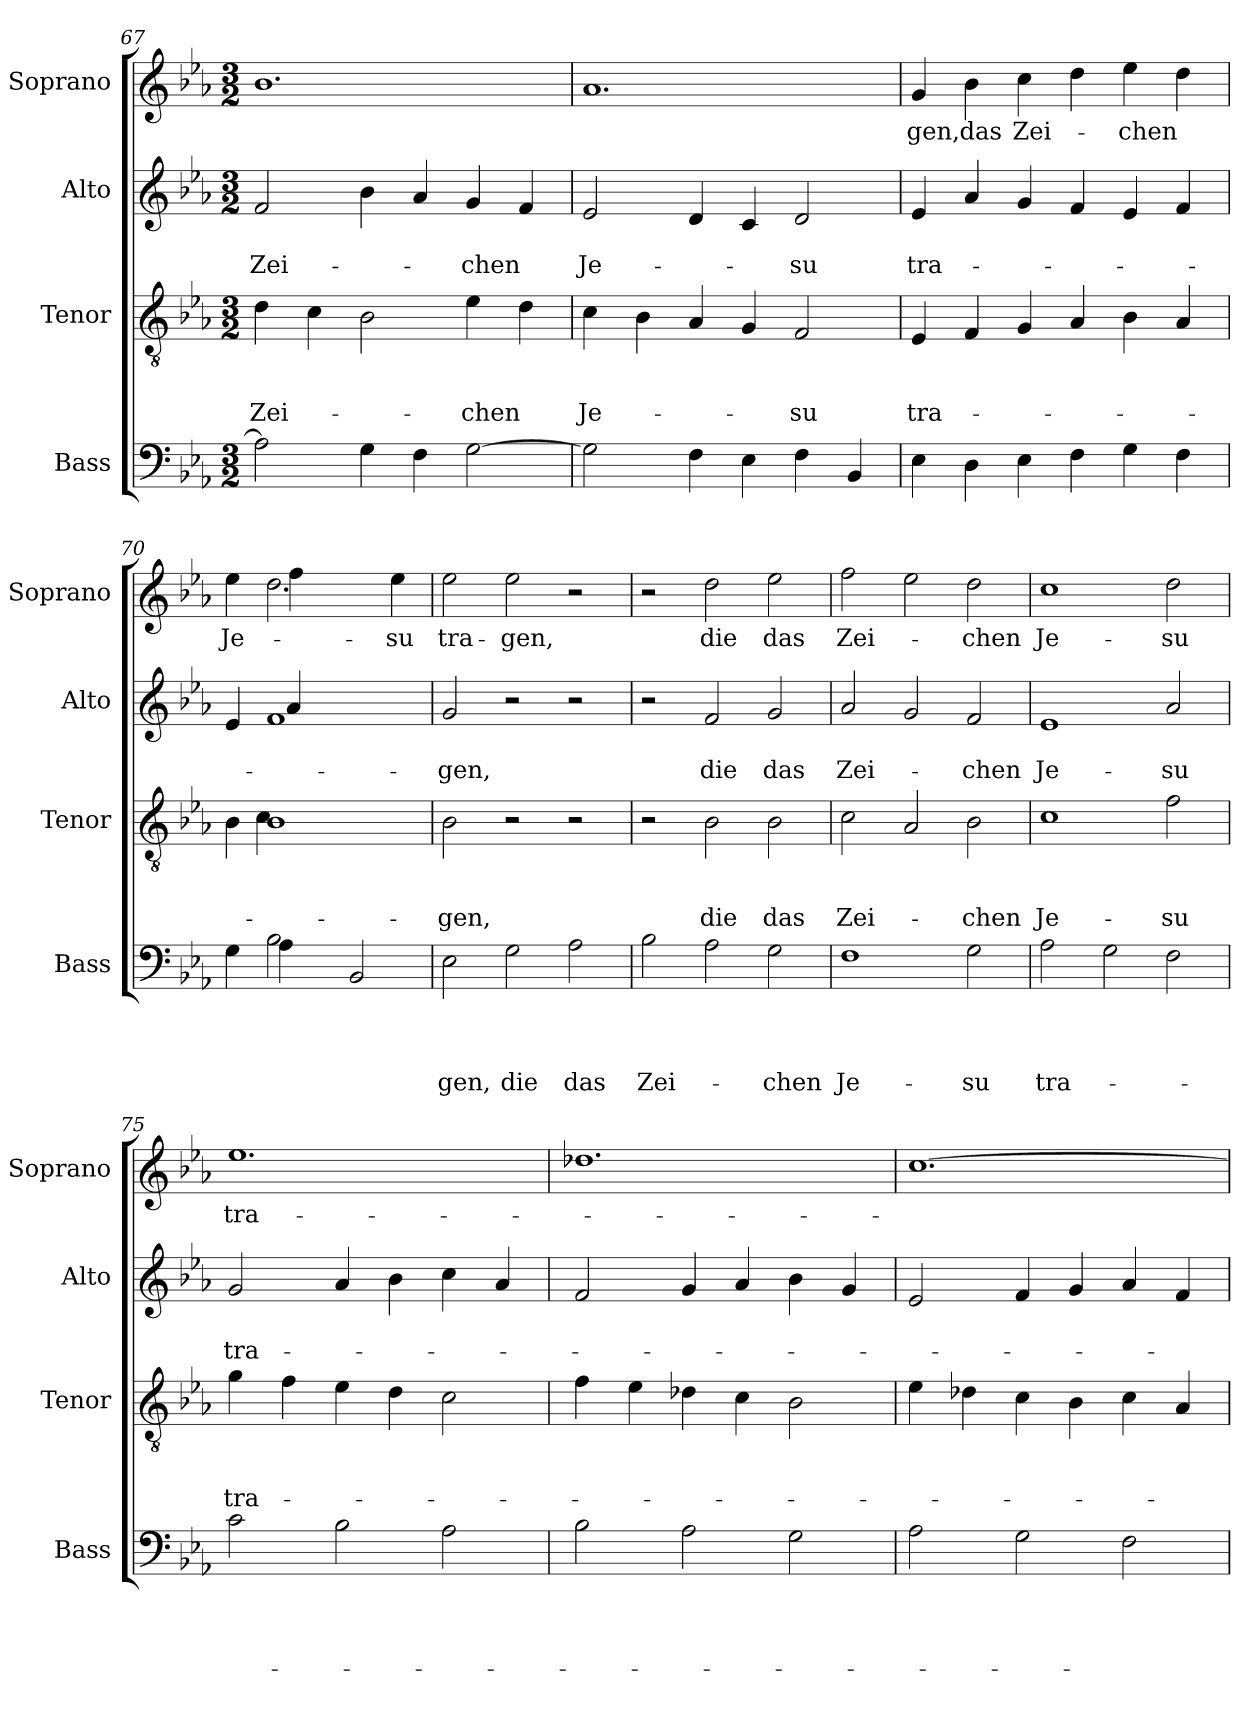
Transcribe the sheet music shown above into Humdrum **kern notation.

**kern	**text	**text	**text	**text	**kern	**text	**text	**text	**kern	**text	**text	**kern	**text
*part4	*part4	*part4	*part4	*part4	*part3	*part3	*part3	*part3	*part2	*part2	*part2	*part1	*part1
*staff4	*staff4	*staff4	*staff4	*staff4	*staff3	*staff3	*staff3	*staff3	*staff2	*staff2	*staff2	*staff1	*staff1
*I"Bass	*	*	*	*	*I"Tenor	*	*	*	*I"Alto	*	*	*I"Soprano	*
*I'Bass	*	*	*	*	*I'Tenor	*	*	*	*I'Alto	*	*	*I'Soprano	*
!!LO:LB:g=z
*clefF4	*	*	*	*	*clefGv2	*	*	*	*clefG2	*	*	*clefG2	*
*k[b-e-a-]	*	*	*	*	*k[b-e-a-]	*	*	*	*k[b-e-a-]	*	*	*k[b-e-a-]	*
*E-:	*	*	*	*	*E-:	*	*	*	*E-:	*	*	*E-:	*
*M3/2	*	*	*	*	*M3/2	*	*	*	*M3/2	*	*	*M3/2	*
=67	=67	=67	=67	=67	=67	=67	=67	=67	=67	=67	=67	=67	=67
!	!	!	!	!	!	!	!	!LO:LY:b	!	!	!LO:LY:b	!	!
2A-\]	.	.	.	.	4d\	.	.	Zei-	2f/	.	Zei-	1.b-	.
.	.	.	.	.	4c\	.	.	.	.	.	.	.	.
4G\	.	.	.	.	2B-\	.	.	.	4b-\	.	.	.	.
4F\	.	.	.	.	.	.	.	.	4a-/	.	.	.	.
!	!	!	!	!	!	!	!	!LO:LY:b	!	!	!LO:LY:b	!	!
[>2G\	.	.	.	.	4e-\	.	.	-chen	4g/	.	-chen	.	.
.	.	.	.	.	4d\	.	.	.	4f/	.	.	.	.
=68	=68	=68	=68	=68	=68	=68	=68	=68	=68	=68	=68	=68	=68
!	!	!	!	!	!	!	!	!LO:LY:b	!	!	!LO:LY:b	!	!
2G\]	.	.	.	.	4c\	.	.	Je-	2e-/	.	Je-	1.a-	.
.	.	.	.	.	4B-\	.	.	.	.	.	.	.	.
4F\	.	.	.	.	4A-/	.	.	.	4d/	.	.	.	.
4E-\	.	.	.	.	4G/	.	.	.	4c/	.	.	.	.
!	!	!	!	!	!	!	!	!LO:LY:b	!	!	!LO:LY:b	!	!
4F\	.	.	.	.	2F/	.	.	-su	2d/	.	-su	.	.
4BB-/	.	.	.	.	.	.	.	.	.	.	.	.	.
=69	=69	=69	=69	=69	=69	=69	=69	=69	=69	=69	=69	=69	=69
!	!	!	!	!	!	!	!	!LO:LY:b	!	!	!LO:LY:b	!	!LO:LY:b
4E-\	.	.	.	.	4E-/	.	.	tra-	4e-/	.	tra-	4g/	-gen,
!	!	!	!	!	!	!	!	!	!	!	!	!	!LO:LY:b
4D\	.	.	.	.	4F/	.	.	.	4a-/	.	.	4b-\	das
!	!	!	!	!	!	!	!	!	!	!	!	!	!LO:LY:b
4E-\	.	.	.	.	4G/	.	.	.	4g/	.	.	4cc\	Zei-
4F\	.	.	.	.	4A-/	.	.	.	4f/	.	.	4dd\	.
!	!	!	!	!	!	!	!	!	!	!	!	!	!LO:LY:b
4G\	.	.	.	.	4B-\	.	.	.	4e-/	.	.	4ee-\	-chen
4F\	.	.	.	.	4A-/	.	.	.	4f/	.	.	4dd\	.
=70	=70	=70	=70	=70	=70	=70	=70	=70	=70	=70	=70	=70	=70
*^	*	*	*	*	*^	*	*	*	*^	*	*	*	*
!	!	!	!	!	!	!	!	!	!	!	!	!	!	!	!	!LO:LY:b
*	*	*	*	*	*	*	*	*	*	*	*	*	*	*	*^	*
4G\	4ryy	.	.	.	.	4B-\	4ryy	.	.	.	4e-/	4ryy	.	.	4ee-\	4ryy	Je-
2B-\	4A-\	.	.	.	.	1B-	4c\	.	.	.	1f	4a-/	.	.	2.dd\	4ff\	.
.	2.ryy	.	.	.	.	.	2.ryy	.	.	.	.	2.ryy	.	.	.	2.ryy	.
2BB-/	.	.	.	.	.	.	.	.	.	.	.	.	.	.	.	.	.
!	!	!	!	!	!	!	!	!	!	!	!	!	!	!	!	!	!LO:LY:b
.	.	.	.	.	.	.	.	.	.	.	.	.	.	.	4ee-\	.	-su
*v	*v	*	*	*	*	*	*	*	*	*	*v	*v	*	*	*v	*v	*
*	*	*	*	*	*v	*v	*	*	*	*	*	*	*	*
=71	=71	=71	=71	=71	=71	=71	=71	=71	=71	=71	=71	=71	=71
!	!	!	!	!LO:LY:b	!	!	!	!LO:LY:b	!	!	!LO:LY:b	!	!LO:LY:b
2E-\	.	.	.	-gen,	2B-\	.	.	-gen,	2g/	.	-gen,	2ee-\	tra-
!	!	!	!	!LO:LY:b	!	!	!	!	!	!	!	!	!LO:LY:b
2G\	.	.	.	die	2r	.	.	.	2r	.	.	2ee-\	-gen,
!	!	!	!	!LO:LY:b	!	!	!	!	!	!	!	!	!
2A-\	.	.	.	das	2r	.	.	.	2r	.	.	2r	.
=72	=72	=72	=72	=72	=72	=72	=72	=72	=72	=72	=72	=72	=72
!	!	!	!	!LO:LY:b	!	!	!	!	!	!	!	!	!
2B-\	.	.	.	Zei-	2r	.	.	.	2r	.	.	2r	.
!	!	!	!	!	!	!	!	!LO:LY:b	!	!	!LO:LY:b	!	!LO:LY:b
2A-\	.	.	.	.	2B-\	.	.	die	2f/	.	die	2dd\	die
!	!	!	!	!LO:LY:b	!	!	!	!LO:LY:b	!	!	!LO:LY:b	!	!LO:LY:b
2G\	.	.	.	-chen	2B-\	.	.	das	2g/	.	das	2ee-\	das
=73	=73	=73	=73	=73	=73	=73	=73	=73	=73	=73	=73	=73	=73
!	!	!	!	!LO:LY:b	!	!	!	!LO:LY:b	!	!	!LO:LY:b	!	!LO:LY:b
1F	.	.	.	Je-	2c\	.	.	Zei-	2a-/	.	Zei-	2ff\	Zei-
.	.	.	.	.	2A-/	.	.	.	2g/	.	.	2ee-\	.
!	!	!	!	!LO:LY:b	!	!	!	!LO:LY:b	!	!	!LO:LY:b	!	!LO:LY:b
2G\	.	.	.	-su	2B-\	.	.	-chen	2f/	.	-chen	2dd\	-chen
=74	=74	=74	=74	=74	=74	=74	=74	=74	=74	=74	=74	=74	=74
!	!	!	!	!LO:LY:b	!	!	!	!LO:LY:b	!	!	!LO:LY:b	!	!LO:LY:b
2A-\	.	.	.	tra-	1c	.	.	Je-	1e-	.	Je-	1cc	Je-
2G\	.	.	.	.	.	.	.	.	.	.	.	.	.
!	!	!	!	!	!	!	!	!LO:LY:b	!	!	!LO:LY:b	!	!LO:LY:b
2F\	.	.	.	.	2f\	.	.	-su	2a-/	.	-su	2dd\	-su
=75	=75	=75	=75	=75	=75	=75	=75	=75	=75	=75	=75	=75	=75
!	!	!	!	!	!	!	!	!LO:LY:b	!	!	!LO:LY:b	!	!LO:LY:b
2c\	.	.	.	.	4g\	.	.	tra-	2g/	.	tra-	1.ee-	tra-
.	.	.	.	.	4f\	.	.	.	.	.	.	.	.
2B-\	.	.	.	.	4e-\	.	.	.	4a-/	.	.	.	.
.	.	.	.	.	4d\	.	.	.	4b-\	.	.	.	.
2A-\	.	.	.	.	2c\	.	.	.	4cc\	.	.	.	.
.	.	.	.	.	.	.	.	.	4a-/	.	.	.	.
=76	=76	=76	=76	=76	=76	=76	=76	=76	=76	=76	=76	=76	=76
2B-\	.	.	.	.	4f\	.	.	.	2f/	.	.	1.dd-X	.
.	.	.	.	.	4e-\	.	.	.	.	.	.	.	.
2A-\	.	.	.	.	4d-X\	.	.	.	4g/	.	.	.	.
.	.	.	.	.	4c\	.	.	.	4a-/	.	.	.	.
2G\	.	.	.	.	2B-\	.	.	.	4b-\	.	.	.	.
.	.	.	.	.	.	.	.	.	4g/	.	.	.	.
=77	=77	=77	=77	=77	=77	=77	=77	=77	=77	=77	=77	=77	=77
2A-\	.	.	.	.	4e-\	.	.	.	2e-/	.	.	[>1.cc	.
.	.	.	.	.	4d-X\	.	.	.	.	.	.	.	.
2G\	.	.	.	.	4c\	.	.	.	4f/	.	.	.	.
.	.	.	.	.	4B-\	.	.	.	4g/	.	.	.	.
2F\	.	.	.	.	4c\	.	.	.	4a-/	.	.	.	.
.	.	.	.	.	4A-/	.	.	.	4f/	.	.	.	.
=	=	=	=	=	=	=	=	=	=	=	=	=	=
*-	*-	*-	*-	*-	*-	*-	*-	*-	*-	*-	*-	*-	*-
